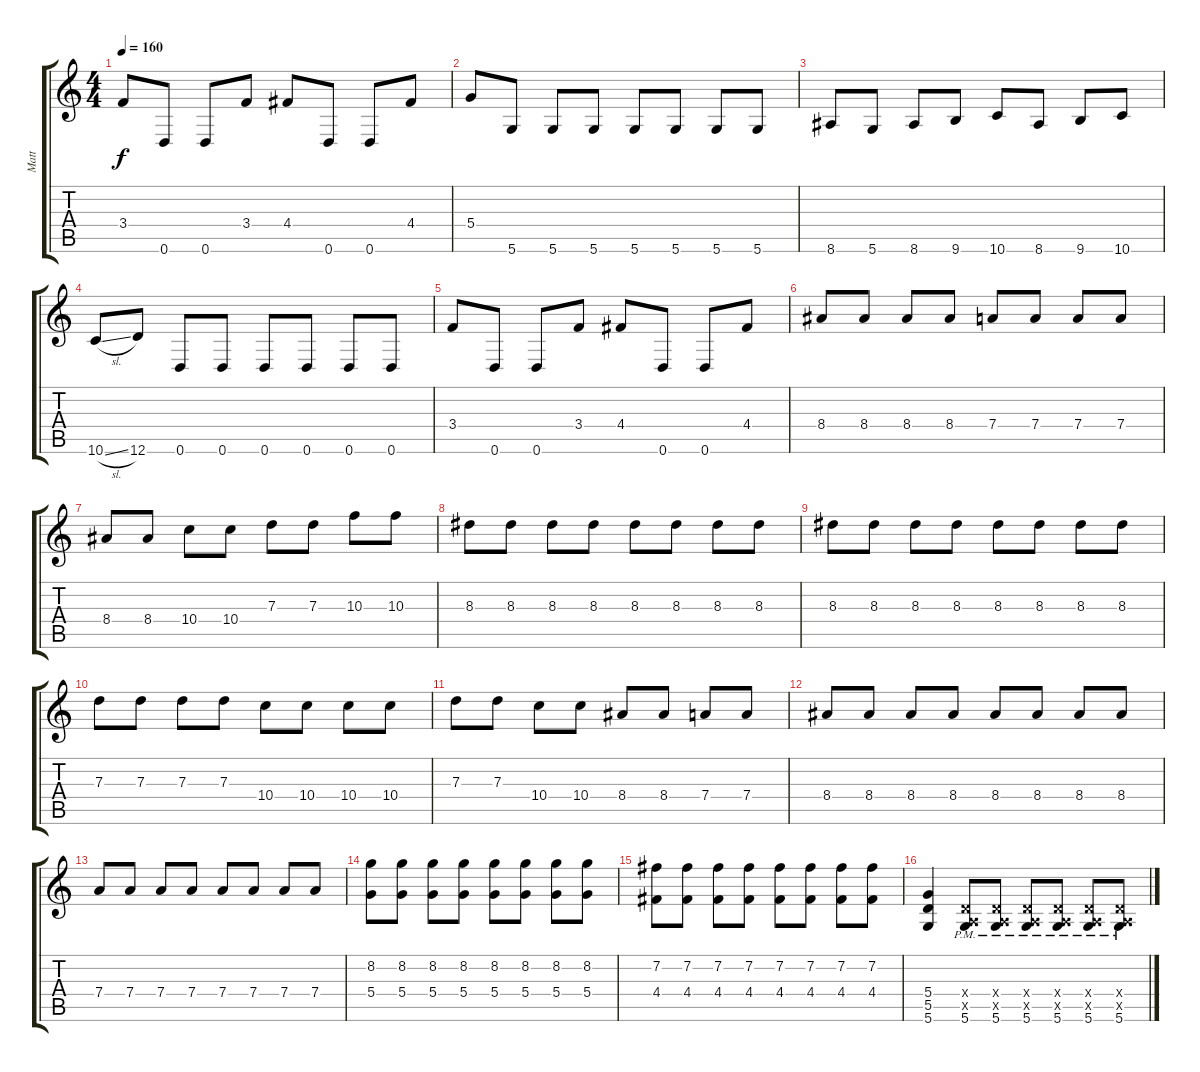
\track ("Matt" "Matt") {instrument overdrivenguitar}
\staff {score tabs}
\tuning (E4 B3 G3 D3 A2 D2) {hide}
\ts (4 4)
\tempo 160
\clef g2
\ks c
3.4.8{dy f} 0.6.8 0.6.8 3.4.8 4.4.8 0.6.8 0.6.8 4.4.8 |
5.4.8 5.6.8 5.6.8 5.6.8 5.6.8 5.6.8 5.6.8 5.6.8 |
8.6.8 5.6.8 8.6.8 9.6.8 10.6.8 8.6.8 9.6.8 10.6.8 |
10.6{sl}.8 12.6.8 0.6.8 0.6.8 0.6.8 0.6.8 0.6.8 0.6.8 |
3.4.8 0.6.8 0.6.8 3.4.8 4.4.8 0.6.8 0.6.8 4.4.8 |
8.4.8 8.4.8 8.4.8 8.4.8 7.4.8 7.4.8 7.4.8 7.4.8 |
8.4.8 8.4.8 10.4.8 10.4.8 7.3.8 7.3.8 10.3.8 10.3.8 |
8.3.8 8.3.8 8.3.8 8.3.8 8.3.8 8.3.8 8.3.8 8.3.8 |
8.3.8 8.3.8 8.3.8 8.3.8 8.3.8 8.3.8 8.3.8 8.3.8 |
7.3.8 7.3.8 7.3.8 7.3.8 10.4.8 10.4.8 10.4.8 10.4.8 |
7.3.8 7.3.8 10.4.8 10.4.8 8.4.8 8.4.8 7.4.8 7.4.8 |
8.4.8 8.4.8 8.4.8 8.4.8 8.4.8 8.4.8 8.4.8 8.4.8 |
7.4.8 7.4.8 7.4.8 7.4.8 7.4.8 7.4.8 7.4.8 7.4.8 |
(8.2 5.4).8 (8.2 5.4).8 (8.2 5.4).8 (8.2 5.4).8 (8.2 5.4).8 (8.2 5.4).8 (8.2 5.4).8 (8.2 5.4).8 |
(7.2 4.4).8 (7.2 4.4).8 (7.2 4.4).8 (7.2 4.4).8 (7.2 4.4).8 (7.2 4.4).8 (7.2 4.4).8 (7.2 4.4).8 |
(5.4 5.5 5.6).4 (0.4{x} 0.5{x} 5.6{pm}).8 (0.4{x} 0.5{x} 5.6{pm}).8 (0.4{x} 0.5{x} 5.6{pm}).8 (0.4{x} 0.5{x} 5.6{pm}).8 (0.4{x} 0.5{x} 5.6{pm}).8 (0.4{x} 0.5{x} 5.6{pm}).8
